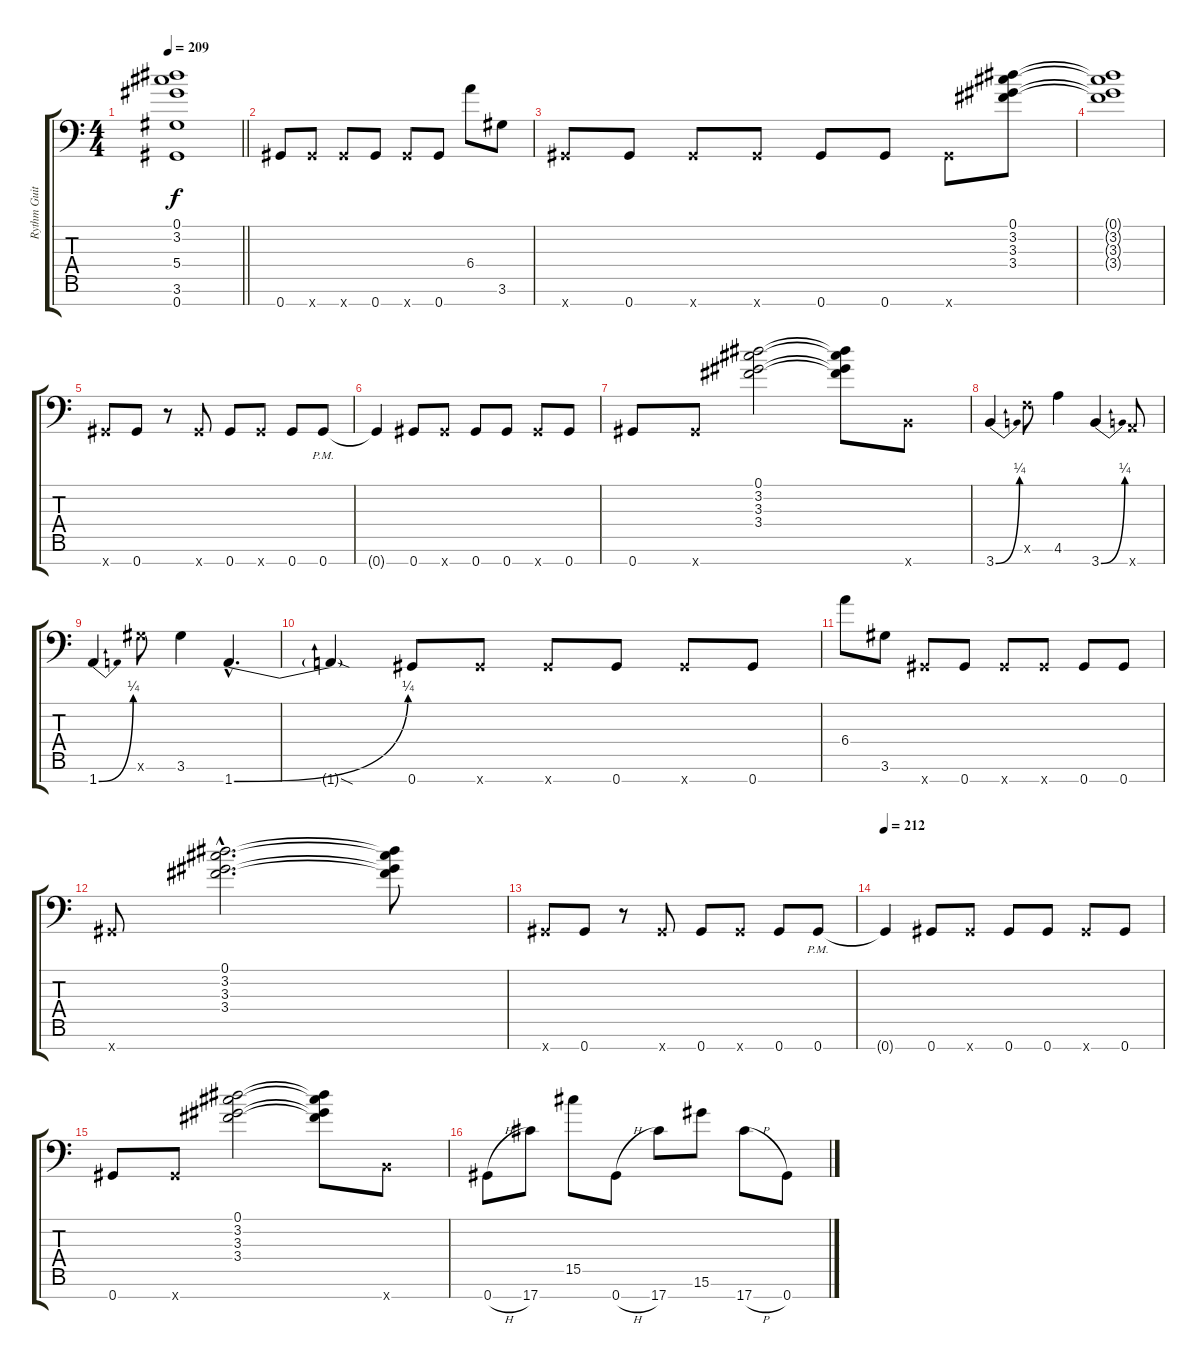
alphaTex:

\track ("Rythm Guitar #1" "Rythm Guit") {instrument distortionguitar}
\staff {score tabs}
\tuning (Eb4 Bb3 F3 Eb3 Bb2 F2 Ab1) {hide}
\ts (4 4)
\tempo 209
\clef f4
\barLineRight lightlight
\ks c
(0.1{t} 3.2{t} 5.4{t} 3.6{t} 0.7{t}).1{dy f} |
\section ("" "")
0.7.8 0.7{x}.8 0.7{x}.8 0.7.8 0.7{x}.8 0.7.8 6.4.8 3.6.8 |
0.7{x}.8 0.7.8 0.7{x}.8 0.7{x}.8 0.7.8 0.7.8 0.7{x}.8 (0.1 3.2 3.3 3.4).8 |
(0.1{t} 3.2{t} 3.3{t} 3.4{t}).1 |
0.7{x}.8 0.7.8 r.8 0.7{x}.8 0.7.8 0.7{x}.8 0.7.8 0.7{pm}.8 |
0.7{t}.4 0.7.8 0.7{x}.8 0.7.8 0.7.8 0.7{x}.8 0.7.8 |
0.7.8 0.7{x}.8 (0.1 3.2 3.3 3.4).2 (0.1{t} 3.2{t} 3.3{t} 3.4{t}).8 3.7{x}.8 |
3.7{be (bend 0 0 60 1)}.4 0.6{x}.8 4.6.4 3.7{be (bend 0 0 60 1)}.4 1.7{x}.8 |
1.7{be (bend 0 0 60 1)}.4 3.6{x}.8 3.6.4 1.7{be (bend 0 0 60 1) hac}.4{d} |
1.7{sod t}.4 0.7.8 0.7{x}.8 0.7{x}.8 0.7.8 0.7{x}.8 0.7.8 |
6.4.8 3.6.8 0.7{x}.8 0.7.8 0.7{x}.8 0.7{x}.8 0.7.8 0.7.8 |
0.7{x}.8 (0.1{hac} 3.2{hac} 3.3{hac} 3.4{hac}).2{d} (0.1{t} 3.2{t} 3.3{t} 3.4{t}).8 |
0.7{x}.8 0.7.8 r.8 0.7{x}.8 0.7.8 0.7{x}.8 0.7.8 0.7{pm}.8 |
\tempo 212
0.7{t}.4 0.7.8 0.7{x}.8 0.7.8 0.7.8 0.7{x}.8 0.7.8 |
0.7.8 0.7{x}.8 (0.1 3.2 3.3 3.4).2 (0.1{t} 3.2{t} 3.3{t} 3.4{t}).8 3.7{x}.8 |
0.7{h}.8 17.7.8 15.5.8 0.7{h}.8 17.7.8 15.6.8 17.7{h}.8 0.7.8
